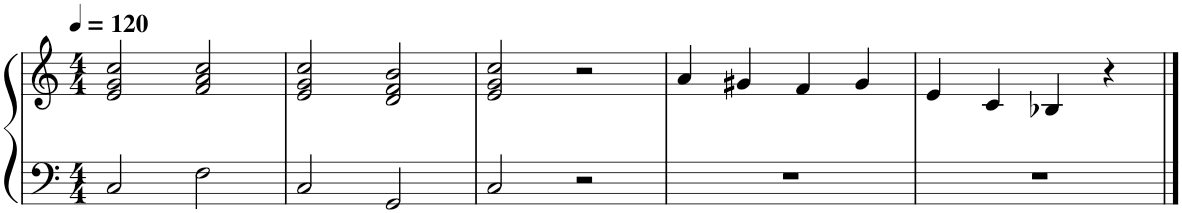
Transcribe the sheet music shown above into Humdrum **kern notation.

**kern	**kern
*part1	*part1
*staff2	*staff1
*I"Piano	*
*I'Pno.	*
*clefF4	*clefG2
*k[]	*k[]
*M4/4	*M4/4
*MM120	*MM120
=1	=1
2C/	2e/ 2g/ 2cc/
2F\	2f/ 2a/ 2cc/
=2	=2
2C/	2e/ 2g/ 2cc/
2GG/	2d/ 2f/ 2b/
=3	=3
2C/	2e/ 2g/ 2cc/
2r	2r
=4	=4
1r	4a/
.	4g#X/
.	4f/
.	4g#/
=5	=5
1r	4e/
.	4c/
.	4B-X/
.	4r
==	==
*-	*-
